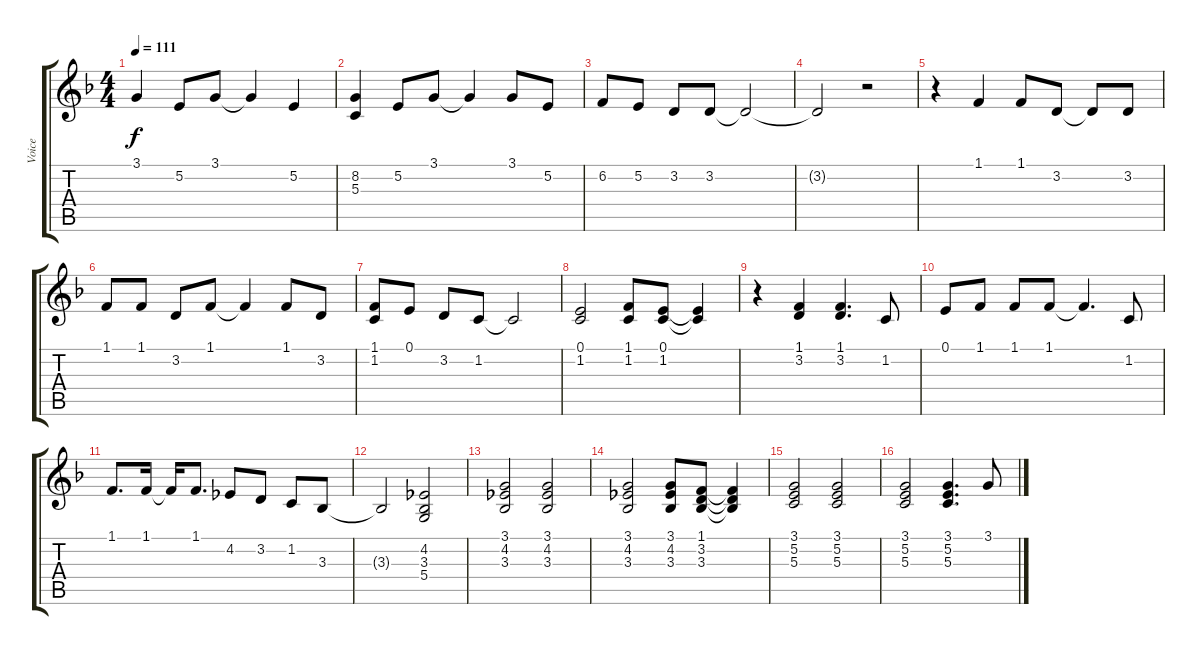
\track ("Voice" "Voice") {instrument tenorsax}
\staff {score tabs}
\tuning (E4 B3 G3 D3 A2 E2) {hide}
\ts (4 4)
\tempo 111
\clef g2
\ks f
3.1.4{dy f} 5.2.8 3.1.8 3.1{t}.4 5.2.4 |
(8.2 5.3).4 5.2.8 3.1.8 3.1{t}.4 3.1.8 5.2.8 |
6.2.8 5.2.8 3.2.8 3.2.8 3.2{t}.2 |
3.2{t}.2 r.2 |
r.4 1.1.4 1.1.8 3.2.8 3.2{t}.8 3.2.8 |
1.1.8 1.1.8 3.2.8 1.1.8 1.1{t}.4 1.1.8 3.2.8 |
(1.1 1.2).8 0.1.8 3.2.8 1.2.8 1.2{t}.2 |
(0.1 1.2).2 (1.1 1.2).8 (0.1 1.2).8 (0.1{t} 1.2{t}).4 |
r.4 (1.1 3.2).4 (1.1 3.2).4{d} 1.2.8 |
0.1.8 1.1.8 1.1.8 1.1.8 1.1{t}.4{d} 1.2.8 |
1.1.8{d} 1.1.16 1.1{t}.16 1.1.8{d} 4.2.8 3.2.8 1.2.8 3.3.8 |
3.3{t}.2 (4.2 3.3 5.4).2 |
(3.1 4.2 3.3).2 (3.1 4.2 3.3).2 |
(3.1 4.2 3.3).2 (3.1 4.2 3.3).8 (1.1 3.2 3.3).8 (1.1{t} 3.2{t} 3.3{t}).4 |
(3.1 5.2 5.3).2 (3.1 5.2 5.3).2 |
(3.1 5.2 5.3).2 (3.1 5.2 5.3).4{d} 3.1.8
